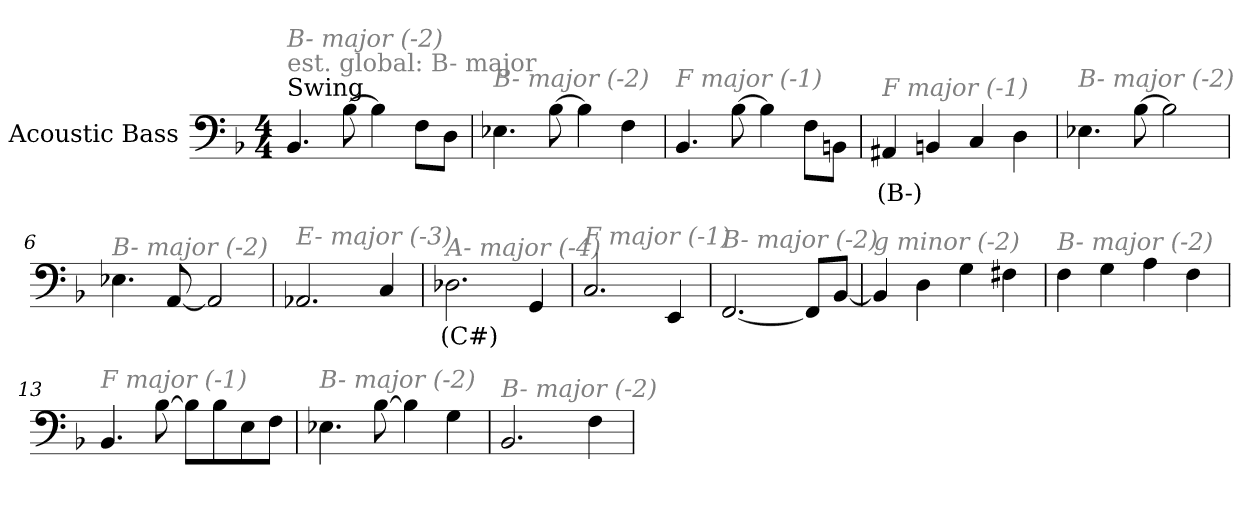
**kern	**text
*part1	*part1
*staff1	*staff1
*I"Acoustic Bass	*
*clefF4	*
*ITrd7c12	*
*k[b-]	*
*F:	*
*M4/4	*
*MM120	*
=1	=1
!LO:TX:a:t=Swing	!
!LO:TX:a:color=#808080:t=est. global&colon; B- major	!
!LO:TX:i:color=#808080:t=B- major (-2)	!
4.BBB-	.
[8BB-	.
4BB-]	.
8FFL	.
8DDJ	.
=2	=2
!LO:TX:i:color=#808080:t=B- major (-2)	!
4.EE-X	.
[8BB-	.
4BB-]	.
4FF	.
=3	=3
!LO:TX:i:color=#808080:t=F major (-1)	!
4.BBB-	.
[8BB-	.
4BB-]	.
8FFL	.
8BBBnJ	.
=4	=4
!LO:TX:i:color=#808080:t=F major (-1)	!
4AAA#Xi	(B-)
4BBBn	.
4CC	.
4DD	.
=5	=5
!LO:TX:i:color=#808080:t=B- major (-2)	!
4.EE-X	.
[8BB-	.
2BB-]	.
=6	=6
!LO:TX:i:color=#808080:t=B- major (-2)	!
4.EE-X	.
[8AAA	.
2AAA]	.
=7	=7
!LO:TX:i:color=#808080:t=E- major (-3)	!
2.AAA-X	.
4CC	.
=8	=8
!LO:TX:i:color=#808080:t=A- major (-4)	!
2.DD-Xj	(C#)
4GGG	.
=9	=9
!LO:TX:i:color=#808080:t=F major (-1)	!
2.CC	.
4EEE	.
=10	=10
!LO:TX:i:color=#808080:t=B- major (-2)	!
[2.FFF	.
8FFFL]	.
[8BBB-J	.
=11	=11
!LO:TX:i:color=#808080:t=g minor (-2)	!
4BBB-]	.
4DD	.
4GG	.
4FF#X	.
=12	=12
!LO:TX:i:color=#808080:t=B- major (-2)	!
4FF	.
4GG	.
4AA	.
4FF	.
=13	=13
!LO:TX:i:color=#808080:t=F major (-1)	!
4.BBB-	.
[8BB-	.
8BB-L]	.
8BB-	.
8EE	.
8FFJ	.
=14	=14
!LO:TX:i:color=#808080:t=B- major (-2)	!
4.EE-X	.
[8BB-	.
4BB-]	.
4GG	.
=15	=15
!LO:TX:i:color=#808080:t=B- major (-2)	!
2.BBB-	.
4FF	.
=	=
*-	*-
